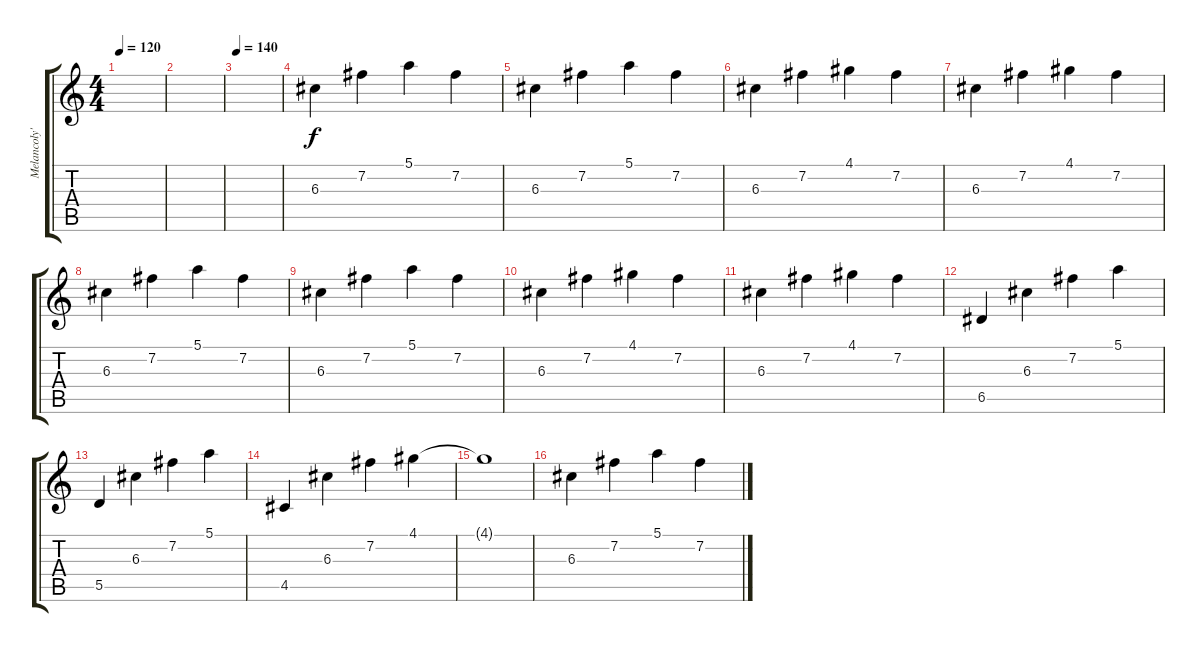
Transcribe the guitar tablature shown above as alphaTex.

\track ("Melancoly's Arpeggios" "Melancoly'") {instrument acousticguitarsteel}
\staff {score tabs}
\tuning (E4 B3 G3 D3 A2 E2) {hide}
\ts (4 4)
\tempo 120
\clef g2
\ks c
|
|
\tempo 140
|
6.3.4 7.2.4 5.1.4 7.2.4 |
6.3.4 7.2.4 5.1.4 7.2.4 |
6.3.4 7.2.4 4.1.4 7.2.4 |
6.3.4 7.2.4 4.1.4 7.2.4 |
6.3.4 7.2.4 5.1.4 7.2.4 |
6.3.4 7.2.4 5.1.4 7.2.4 |
6.3.4 7.2.4 4.1.4 7.2.4 |
6.3.4 7.2.4 4.1.4 7.2.4 |
6.5.4 6.3.4 7.2.4 5.1.4 |
5.5.4 6.3.4 7.2.4 5.1.4 |
4.5.4 6.3.4 7.2.4 4.1.4 |
4.1{t}.1 |
6.3.4 7.2.4 5.1.4 7.2.4
